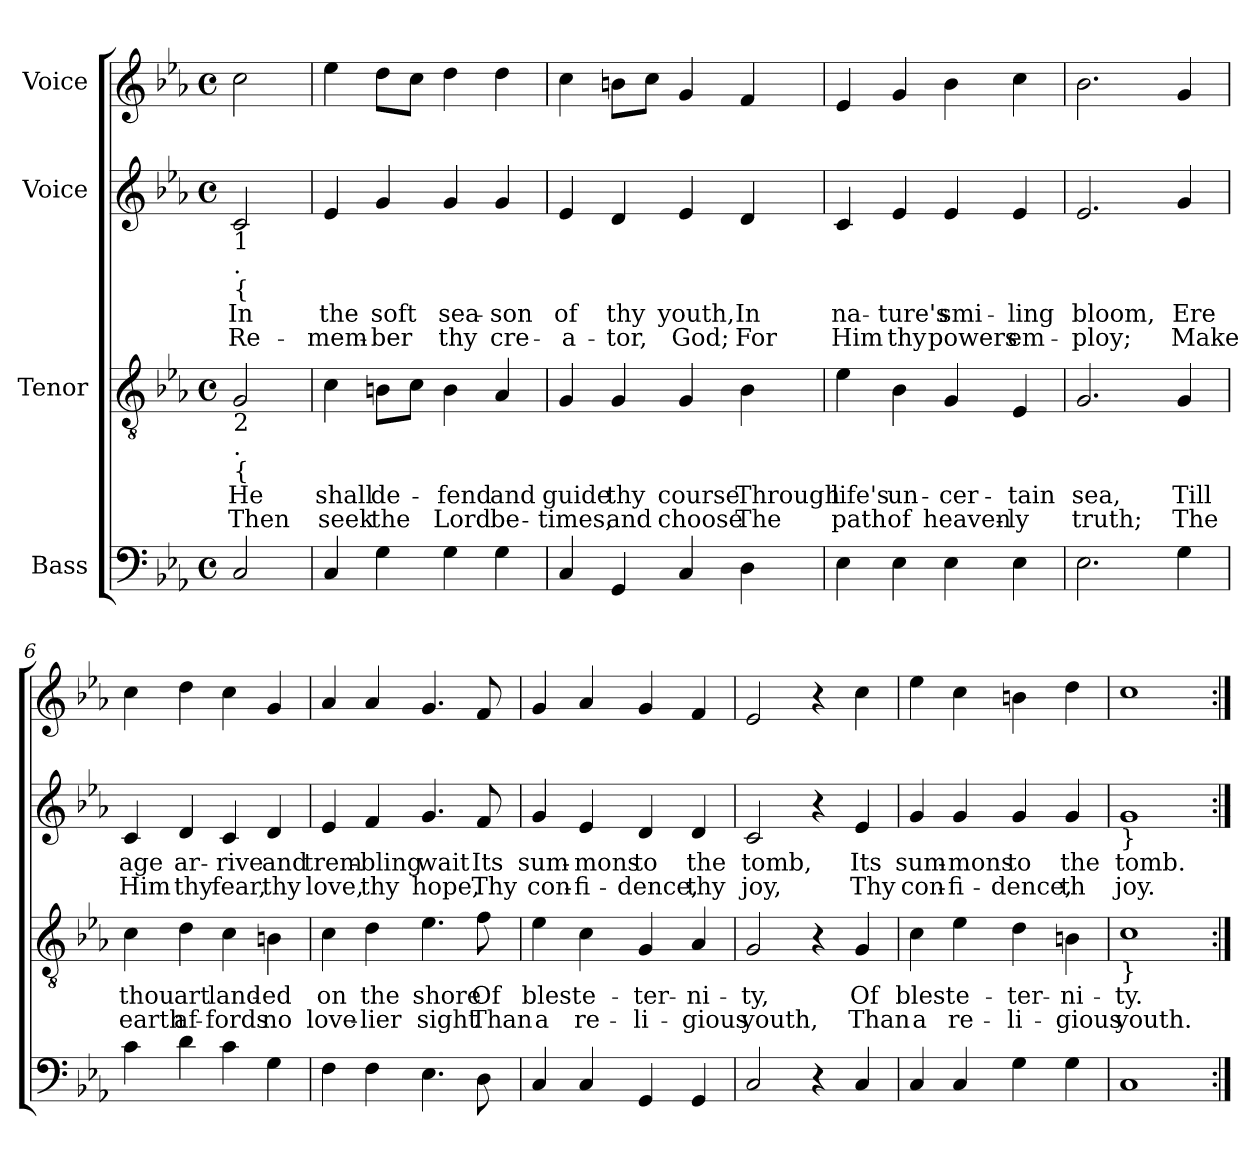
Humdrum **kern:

**kern	**kern	**text	**text	**kern	**text	**text	**kern
*part4	*part3	*part3	*part3	*part2	*part2	*part2	*part1
*staff4	*staff3	*staff3	*staff3	*staff2	*staff2	*staff2	*staff1
*I"Bass	*I"Tenor	*	*	*I"Voice	*	*	*I"Voice
*clefF4	*clefGv2	*	*	*clefG2	*	*	*clefG2
*k[b-e-a-]	*k[b-e-a-]	*	*	*k[b-e-a-]	*	*	*k[b-e-a-]
*M4/4	*M4/4	*	*	*M4/4	*	*	*M4/4
*met(c)	*met(c)	*	*	*met(c)	*	*	*met(c)
=1	=1	=1	=1	=1	=1	=1	=1
!	!	!	!	!LO:TX:b:t=1	!	!	!
!	!	!	!	!LO:TX:b:t=.	!	!	!
!	!	!	!	!LO:TX:b:t={	!	!	!
!	!LO:TX:b:t=2	!	!	!	!	!	!
!	!LO:TX:b:t=.	!	!	!	!	!	!
!	!LO:TX:b:t={	!	!	!	!	!	!
2C/	2G/	He	Then	2c/	In	Re-	2cc\
=2	=2	=2	=2	=2	=2	=2	=2
4C/	4c\	shall	seek	4e-/	the	-mem-	4ee-\
4G\	8Bn\L	de-	the	4g/	soft	-ber	8dd\L
.	8c\J	.	.	.	.	.	8cc\J
4G\	4B\	-fend	Lord	4g/	sea-	thy	4dd\
4G\	4A-/	and	be-	4g/	-son	cre-	4dd\
=3	=3	=3	=3	=3	=3	=3	=3
4C/	4G/	guide	-times,	4e-/	of	-a-	4cc\
4GG/	4G/	thy	and	4d/	thy	-tor,	8bn\L
.	.	.	.	.	.	.	8cc\J
4C/	4G/	course	choose	4e-/	youth,	God;	4g/
4D\	4B-\	Through	The	4d/	In	For	4f/
=4	=4	=4	=4	=4	=4	=4	=4
4E-\	4e-\	life's	path	4c/	na-	Him	4e-/
4E-\	4B-\	un-	of	4e-/	-ture's	thy	4g/
4E-\	4G/	-cer-	heaven-	4e-/	smi-	powers	4b-\
4E-\	4E-/	-tain	-ly	4e-/	-ling	em-	4cc\
=5	=5	=5	=5	=5	=5	=5	=5
2.E-\	2.G/	sea,	truth;	2.e-/	bloom,	-ploy;	2.b-\
4G\	4G/	Till	The	4g/	Ere	Make	4g/
!!LO:LB:g=z
=6	=6	=6	=6	=6	=6	=6	=6
4c\	4c\	thou	earth	4c/	age	Him	4cc\
4d\	4d\	art	af-	4d/	ar-	thy	4dd\
4c\	4c\	land-	-fords	4c/	-rive	fear,	4cc\
4G\	4Bn\	-ed	no	4d/	and	thy	4g/
=7	=7	=7	=7	=7	=7	=7	=7
4F\	4c\	on	love-	4e-/	trem-	love,	4a-/
4F\	4d\	the	-lier	4f/	-bling	thy	4a-/
4.E-\	4.e-\	shore	sight	4.g/	wait	hope,	4.g/
8D\	8f\	Of	Than	8f/	Its	Thy	8f/
=8	=8	=8	=8	=8	=8	=8	=8
4C/	4e-\	blest	a	4g/	sum-	con-	4g/
4C/	4c\	e-	re-	4e-/	-mons	-fi-	4a-/
4GG/	4G/	-ter-	-li-	4d/	to	-dence,	4g/
4GG/	4A-/	-ni-	-gious	4d/	the	thy	4f/
=9	=9	=9	=9	=9	=9	=9	=9
2C/	2G/	-ty,	youth,	2c/	tomb,	joy,	2e-/
4r	4r	.	.	4r	.	.	4r
4C/	4G/	Of	Than	4e-/	Its	Thy	4cc\
=10	=10	=10	=10	=10	=10	=10	=10
4C/	4c\	blest	a	4g/	sum-	con-	4ee-\
4C/	4e-\	e-	re-	4g/	-mons	-fi-	4cc\
4G\	4d\	-ter-	-li-	4g/	to	-dence,	4bn\
4G\	4Bn\	-ni-	-gious	4g/	the	th	4dd\
=11	=11	=11	=11	=11	=11	=11	=11
!	!	!	!	!LO:TX:b:t=}	!	!	!
!	!LO:TX:b:t=}	!	!	!	!	!	!
1C	1c	-ty.	youth.	1g	tomb.	joy.	1cc
=:|!	=:|!	=:|!	=:|!	=:|!	=:|!	=:|!	=:|!
*-	*-	*-	*-	*-	*-	*-	*-
